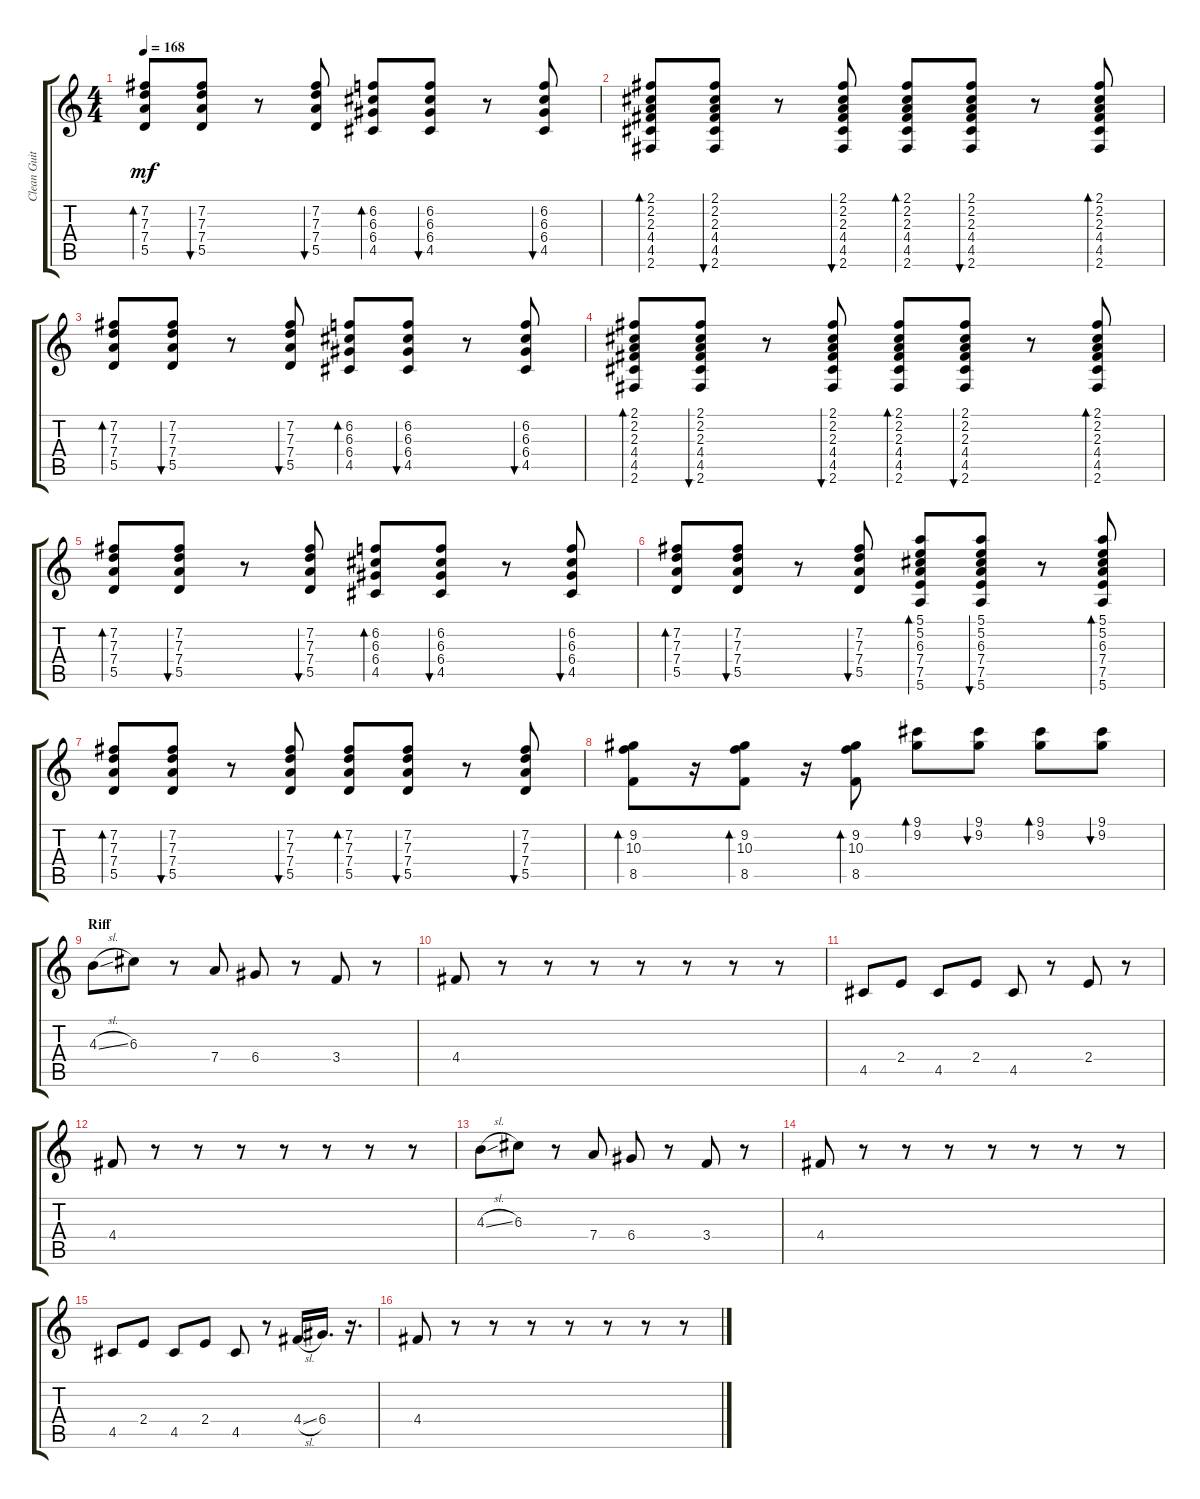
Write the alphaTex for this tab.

\track ("Clean Guitar" "Clean Guit") {instrument electricguitarclean}
\staff {score tabs}
\tuning (E4 B3 G3 D3 A2 E2) {hide}
\ts (4 4)
\tempo 168
\clef g2
\ks c
(7.2 7.3 7.4 5.5).8{bd 30 dy mf} (7.2 7.3 7.4 5.5).8{bu 30} r.8 (7.2 7.3 7.4 5.5).8{bu 30} (6.2 6.3 6.4 4.5).8{bd 30} (6.2 6.3 6.4 4.5).8{bu 30} r.8 (6.2 6.3 6.4 4.5).8{bu 30} |
(2.1 2.2 2.3 4.4 4.5 2.6).8{bd 30} (2.1 2.2 2.3 4.4 4.5 2.6).8{bu 30} r.8 (2.1 2.2 2.3 4.4 4.5 2.6).8{bu 30} (2.1 2.2 2.3 4.4 4.5 2.6).8{bd 30} (2.1 2.2 2.3 4.4 4.5 2.6).8{bu 30} r.8 (2.1 2.2 2.3 4.4 4.5 2.6).8{bd 30} |
(7.2 7.3 7.4 5.5).8{bd 30} (7.2 7.3 7.4 5.5).8{bu 30} r.8 (7.2 7.3 7.4 5.5).8{bu 30} (6.2 6.3 6.4 4.5).8{bd 30} (6.2 6.3 6.4 4.5).8{bu 30} r.8 (6.2 6.3 6.4 4.5).8{bu 30} |
(2.1 2.2 2.3 4.4 4.5 2.6).8{bd 30} (2.1 2.2 2.3 4.4 4.5 2.6).8{bu 30} r.8 (2.1 2.2 2.3 4.4 4.5 2.6).8{bu 30} (2.1 2.2 2.3 4.4 4.5 2.6).8{bd 30} (2.1 2.2 2.3 4.4 4.5 2.6).8{bu 30} r.8 (2.1 2.2 2.3 4.4 4.5 2.6).8{bd 30} |
(7.2 7.3 7.4 5.5).8{bd 30} (7.2 7.3 7.4 5.5).8{bu 30} r.8 (7.2 7.3 7.4 5.5).8{bu 30} (6.2 6.3 6.4 4.5).8{bd 30} (6.2 6.3 6.4 4.5).8{bu 30} r.8 (6.2 6.3 6.4 4.5).8{bu 30} |
(7.2 7.3 7.4 5.5).8{bd 30} (7.2 7.3 7.4 5.5).8{bu 30} r.8 (7.2 7.3 7.4 5.5).8{bu 30} (5.1 5.2 6.3 7.4 7.5 5.6).8{bd 30} (5.1 5.2 6.3 7.4 7.5 5.6).8{bu 30} r.8 (5.1 5.2 6.3 7.4 7.5 5.6).8{bd 30} |
(7.2 7.3 7.4 5.5).8{bd 30} (7.2 7.3 7.4 5.5).8{bu 30} r.8 (7.2 7.3 7.4 5.5).8{bu 30} (7.2 7.3 7.4 5.5).8{bd 30} (7.2 7.3 7.4 5.5).8{bu 30} r.8 (7.2 7.3 7.4 5.5).8{bu 30} |
(9.2 10.3 8.5).8{bd 30} r.16 (9.2 10.3 8.5).8{bd 30} r.16 (9.2 10.3 8.5).8{bd 30} (9.1 9.2).8{bd 30} (9.1 9.2).8{bu 30} (9.1 9.2).8{bd 30} (9.1 9.2).8{bu 30} |
\section ("" "Riff")
4.3{sl}.8 6.3.8 r.8 7.4.8 6.4.8 r.8 3.4.8 r.8 |
4.4.8 r.8 r.8 r.8 r.8 r.8 r.8 r.8 |
4.5.8 2.4.8 4.5.8 2.4.8 4.5.8 r.8 2.4.8 r.8 |
4.4.8 r.8 r.8 r.8 r.8 r.8 r.8 r.8 |
4.3{sl}.8 6.3.8 r.8 7.4.8 6.4.8 r.8 3.4.8 r.8 |
4.4.8 r.8 r.8 r.8 r.8 r.8 r.8 r.8 |
4.5.8 2.4.8 4.5.8 2.4.8 4.5.8 r.8 4.4{sl}.16 6.4.16{d} r.16{d} |
4.4.8 r.8 r.8 r.8 r.8 r.8 r.8 r.8
